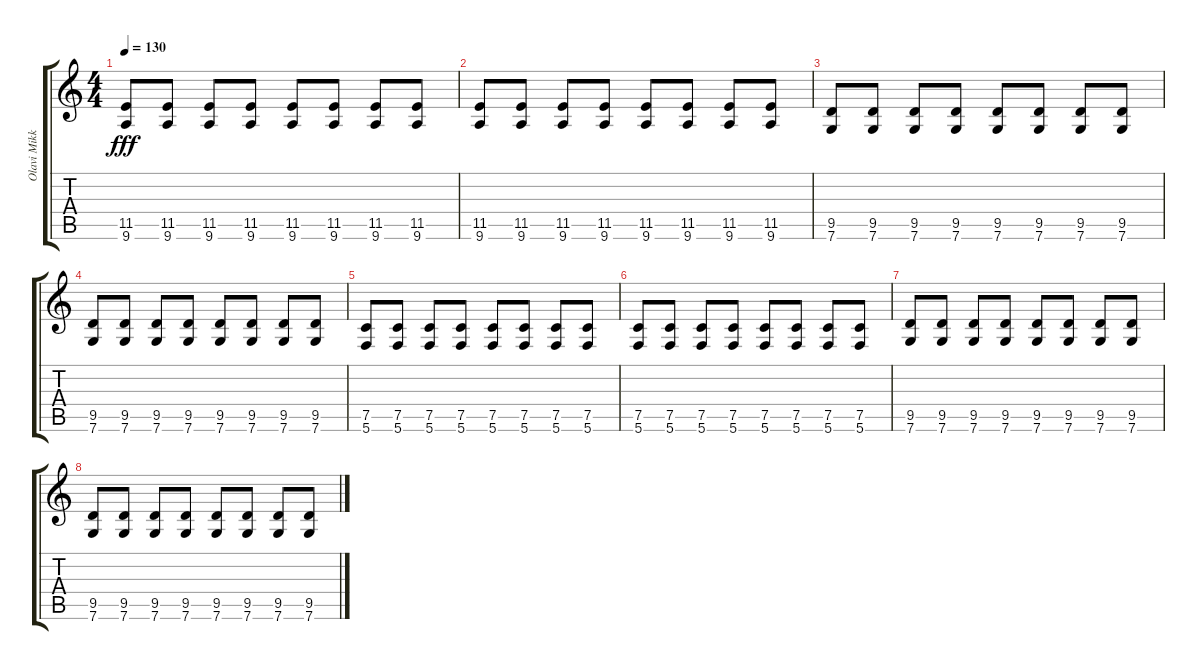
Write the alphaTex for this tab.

\track ("Olavi Mikkonen 2" "Olavi Mikk") {instrument distortionguitar}
\staff {score tabs}
\tuning (C4 G3 Eb3 Bb2 F2 C2) {hide}
\ts (4 4)
\tempo 130
\clef g2
\ks c
(11.5 9.6).8{dy fff volume 3} (11.5 9.6).8 (11.5 9.6).8 (11.5 9.6).8 (11.5 9.6).8 (11.5 9.6).8 (11.5 9.6).8 (11.5 9.6).8 |
(11.5 9.6).8 (11.5 9.6).8 (11.5 9.6).8 (11.5 9.6).8 (11.5 9.6).8 (11.5 9.6).8 (11.5 9.6).8 (11.5 9.6).8 |
(9.5 7.6).8 (9.5 7.6).8 (9.5 7.6).8 (9.5 7.6).8 (9.5 7.6).8 (9.5 7.6).8 (9.5 7.6).8 (9.5 7.6).8 |
(9.5 7.6).8 (9.5 7.6).8 (9.5 7.6).8 (9.5 7.6).8 (9.5 7.6).8 (9.5 7.6).8 (9.5 7.6).8 (9.5 7.6).8 |
(7.5 5.6).8{volume 1} (7.5 5.6).8 (7.5 5.6).8 (7.5 5.6).8 (7.5 5.6).8 (7.5 5.6).8 (7.5 5.6).8 (7.5 5.6).8 |
(7.5 5.6).8 (7.5 5.6).8 (7.5 5.6).8 (7.5 5.6).8 (7.5 5.6).8 (7.5 5.6).8 (7.5 5.6).8 (7.5 5.6).8 |
(9.5 7.6).8{volume 0} (9.5 7.6).8 (9.5 7.6).8 (9.5 7.6).8 (9.5 7.6).8 (9.5 7.6).8 (9.5 7.6).8 (9.5 7.6).8 |
(9.5 7.6).8 (9.5 7.6).8 (9.5 7.6).8 (9.5 7.6).8 (9.5 7.6).8 (9.5 7.6).8 (9.5 7.6).8 (9.5 7.6).8
